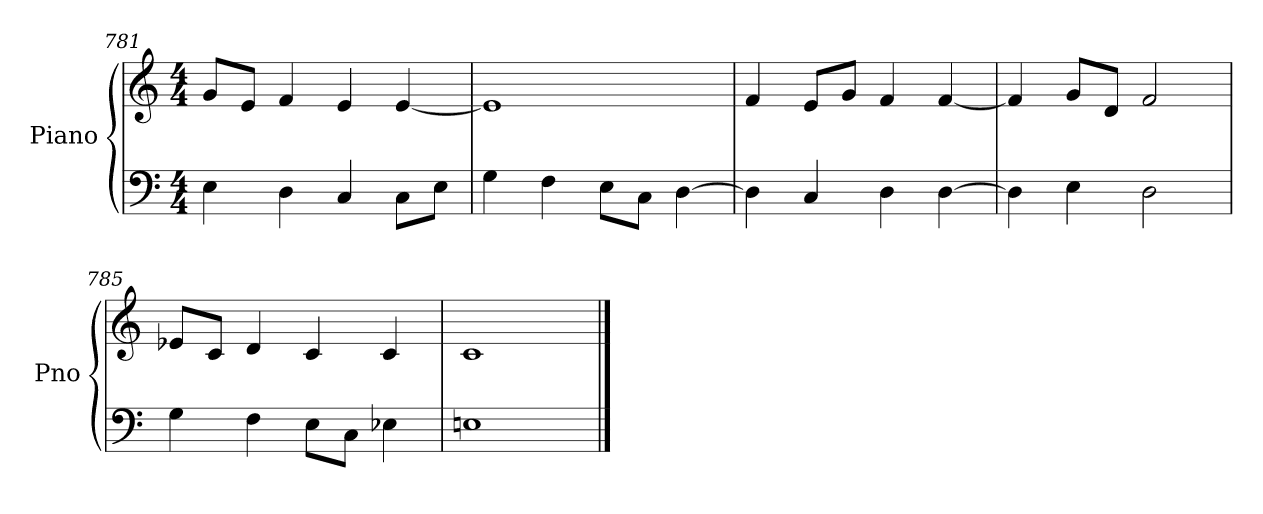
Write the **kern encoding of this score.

**kern	**kern
*part1	*part1
*staff2	*staff1
*I"Piano	*
*I'Pno	*
!!LO:LB:g=z
*clefF4	*clefG2
*k[]	*k[]
*M4/4	*M4/4
=781	=781
4E\	8g/L
.	8e/J
4D\	4f/
4C/	4e/
8C\L	[4e/
8E\J	.
=782	=782
4G\	1e]
4F\	.
8E\L	.
8C\J	.
[4D\	.
=783	=783
4D\]	4f/
4C/	8e/L
.	8g/J
4D\	4f/
[4D\	[4f/
=784	=784
4D\]	4f/]
4E\	8g/L
.	8d/J
2D\	2f/
=785	=785
4G\	8e-X/L
.	8c/J
4F\	4d/
8E\L	4c/
8C\J	.
4E-X\	4c/
=786	=786
1En	1c
==	==
*-	*-
